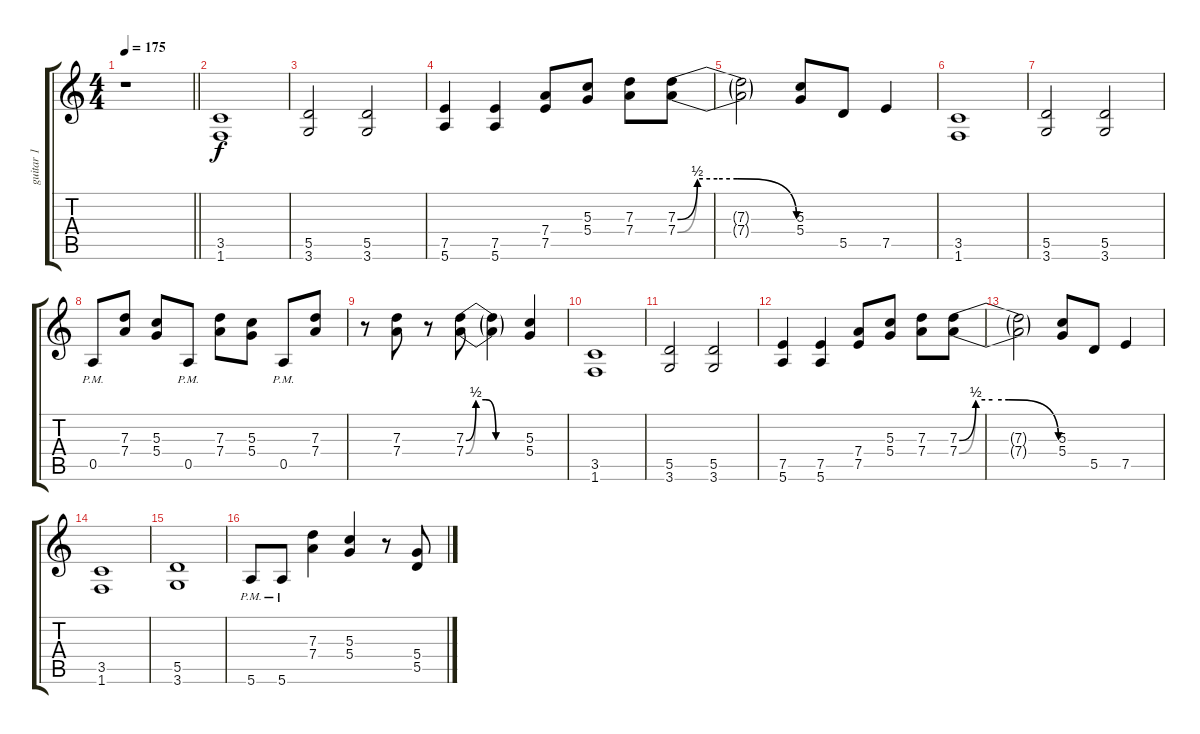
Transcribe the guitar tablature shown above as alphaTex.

\track ("guitar 1" "guitar 1") {instrument overdrivenguitar}
\staff {score tabs}
\tuning (E4 B3 G3 D3 A2 E2) {hide}
\ts (4 4)
\tempo 175
\clef g2
\barLineRight lightlight
\ks c
r.1{dy f instrument overdrivenguitar} |
(3.5 1.6).1 |
(5.5 3.6).2 (5.5 3.6).2 |
(7.5 5.6).4 (7.5 5.6).4 (7.4 7.5).8 (5.3 5.4).8 (7.3 7.4).8 (7.3{be (custom 0 0 10 2 20 2 30 2 60 0)} 7.4{be (custom 0 0 10 2 20 2 30 2 60 0)}).8 |
(7.3{t} 7.4{t}).2 (5.3 5.4).8 5.5.8 7.5.4 |
(3.5 1.6).1 |
(5.5 3.6).2 (5.5 3.6).2 |
0.5{pm}.8 (7.3 7.4).8 (5.3 5.4).8 0.5{pm}.8 (7.3 7.4).8 (5.3 5.4).8 0.5{pm}.8 (7.3 7.4).8 |
r.8 (7.3 7.4).8 r.8 (7.3{be (custom 0 0 10 2 20 2 30 0 60 0)} 7.4{be (custom 0 0 10 2 20 2 30 0 60 0)}).8 (7.3{t} 7.4{t}).4 (5.3 5.4).4 |
(3.5 1.6).1 |
(5.5 3.6).2 (5.5 3.6).2 |
(7.5 5.6).4 (7.5 5.6).4 (7.4 7.5).8 (5.3 5.4).8 (7.3 7.4).8 (7.3{be (custom 0 0 10 2 20 2 30 2 60 0)} 7.4{be (custom 0 0 10 2 20 2 30 2 60 0)}).8 |
(7.3{t} 7.4{t}).2 (5.3 5.4).8 5.5.8 7.5.4 |
(3.5 1.6).1 |
(5.5 3.6).1 |
5.6{pm}.8 5.6{pm}.8 (7.3 7.4).4 (5.3 5.4).4 r.8 (5.4 5.5).8
